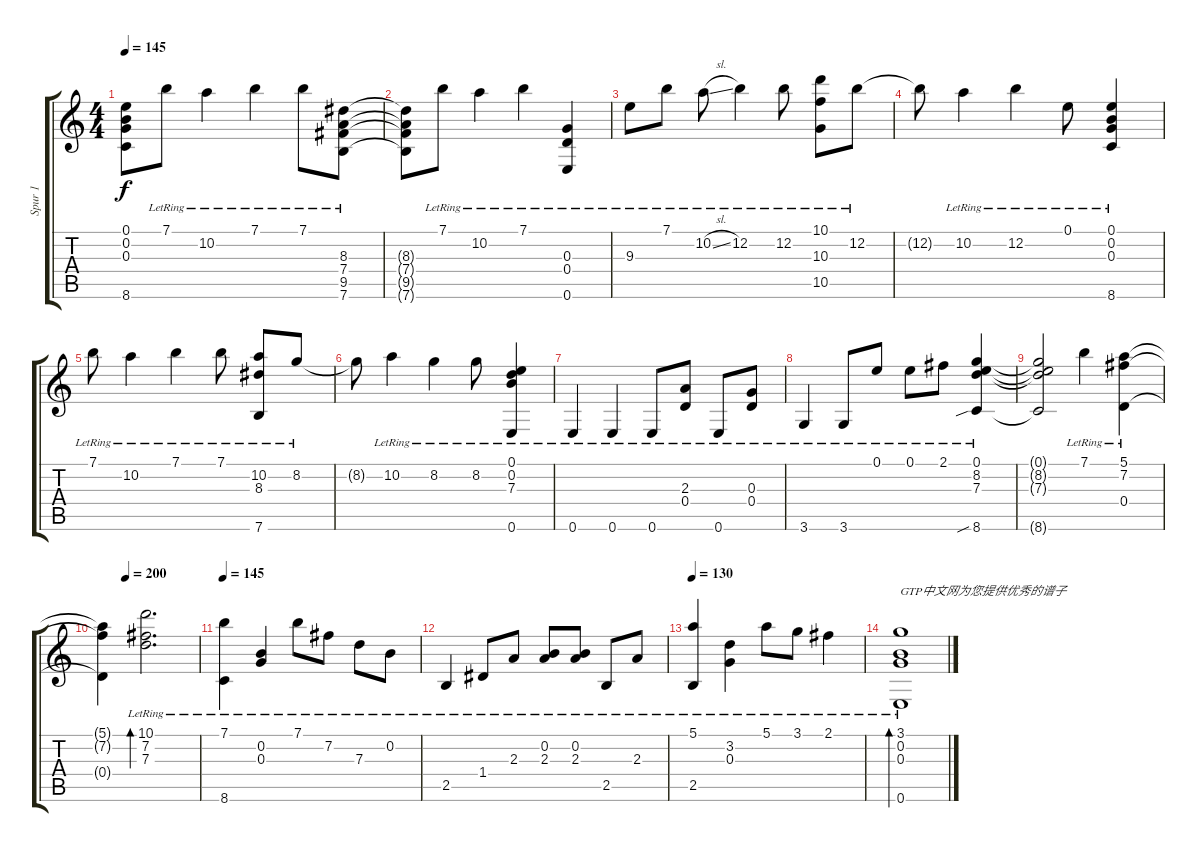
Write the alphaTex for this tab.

\track ("Spur 1" "Spur 1") {instrument acousticguitarsteel}
\staff {score tabs}
\tuning (E4 B3 G3 D3 A2 E2) {hide}
\ts (4 4)
\tempo 145
\clef g2
\ks c
(0.1{t} 0.2{t} 0.3{t} 8.6{t}).8{txt " " dy f} 7.1{lr}.8 10.2{lr}.4 7.1{lr}.4 7.1{lr}.8 (8.3{lr} 7.4{lr} 9.5{lr} 7.6{lr}).8 |
(8.3{t} 7.4{t} 9.5{t} 7.6{t}).8 7.1{lr}.8 10.2{lr}.4 7.1{lr}.4 (0.3{lr} 0.4{lr} 0.6{lr}).4 |
9.3{lr}.8 7.1{lr}.8 10.2{sl lr}.8 12.2{lr}.4 12.2{lr}.8 (10.1{lr} 10.3{lr} 10.5{lr}).8 12.2{lr}.8 |
12.2{t}.8 10.2{lr}.4 12.2{lr}.4 0.1{lr}.8 (0.1{lr} 0.2{lr} 0.3{lr} 8.6{lr}).4 |
7.1{lr}.8 10.2{lr}.4 7.1{lr}.4 7.1{lr}.8 (10.2{lr} 8.3{lr} 7.6{lr}).8 8.2{lr}.8 |
8.2{t}.8 10.2{lr}.4 8.2{lr}.4 8.2{lr}.8 (0.1{lr} 0.2{lr} 7.3{lr} 0.6{lr}).4 |
0.6{lr}.4 0.6{lr}.4 0.6{lr}.8 (2.3{lr} 0.4{lr}).8 0.6{lr}.8 (0.3{lr} 0.4{lr}).8 |
3.6{lr}.4 3.6{lr}.8 0.1{lr}.8 0.1{lr}.8 2.1{lr}.8 (0.1{lr} 8.2{lr} 7.3{lr} 8.6{sib lr}).4 |
(0.1{t} 8.2{t} 7.3{t} 8.6{t}).2 7.1{lr}.4 (5.1{lr} 7.2{lr} 0.4{lr}).4 |
\tempo (200 0.25)
(5.1{t} 7.2{t} 0.4{t}).4 (10.1{lr} 7.2{lr} 7.3{lr}).2{d bd 480} |
\tempo 145
(7.1{lr} 8.6{lr}).4 (0.2{lr} 0.3{lr}).4 7.1{lr}.8 7.2{lr}.8 7.3{lr}.8 0.2{lr}.8 |
2.5{lr}.4 1.4{lr}.8 2.3{lr}.8 (0.2{lr} 2.3{lr}).8 (0.2{lr} 2.3{lr}).8 2.5{lr}.8 2.3{lr}.8 |
\tempo 130
(5.1{lr} 2.5{lr}).4 (3.2{lr} 0.3{lr}).4 5.1{lr}.8 3.1{lr}.8 2.1{lr}.4 |
(3.1{lr} 0.2{lr} 0.3{lr} 0.6{lr}).1{bd 480 txt "GTP中文网为您提供优秀的谱子"}
